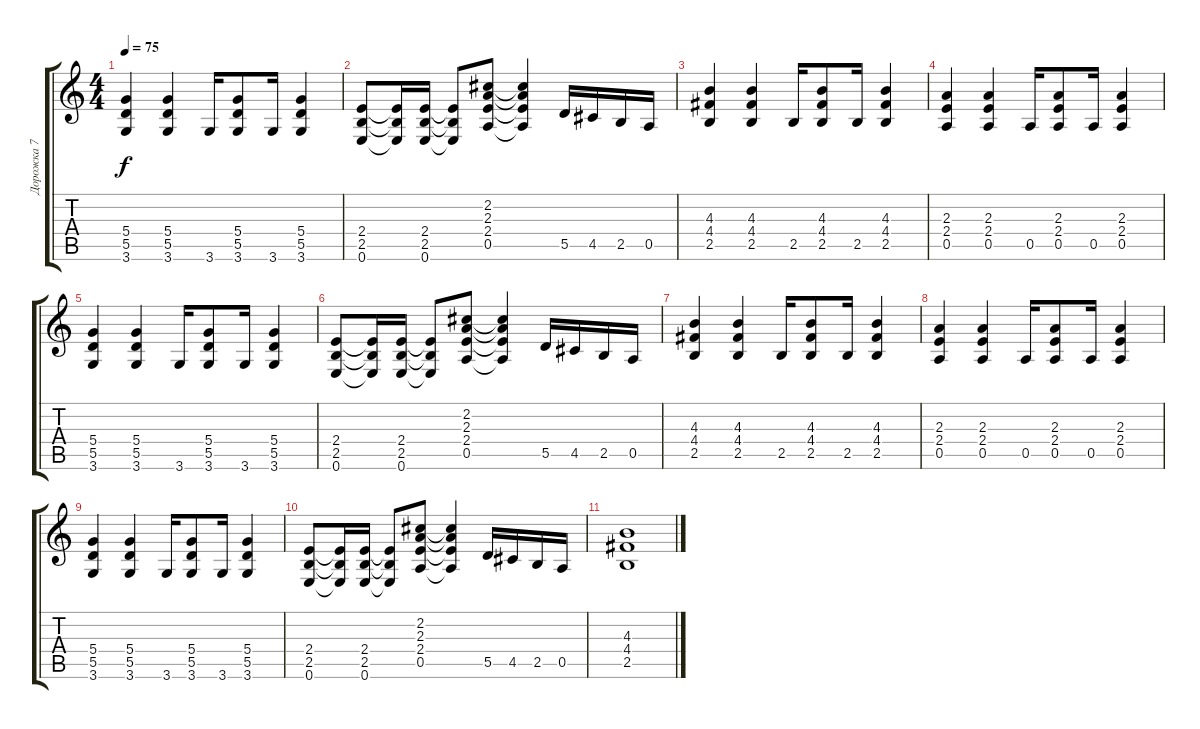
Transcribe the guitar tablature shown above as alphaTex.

\track ("Дорожка 7" "Дорожка 7") {instrument distortionguitar}
\staff {score tabs}
\tuning (E4 B3 G3 D3 A2 E2) {hide}
\ts (4 4)
\tempo 75
\clef g2
\ks c
(5.4 5.5 3.6).4{dy f} (5.4 5.5 3.6).4 3.6.16 (5.4 5.5 3.6).8 3.6.16 (5.4 5.5 3.6).4 |
(2.4 2.5 0.6).8 (2.4{t} 2.5{t} 0.6{t}).16 (2.4 2.5 0.6).16 (2.4{t} 2.5{t} 0.6{t}).8 (2.2 2.3 2.4 0.5).8 (2.2{t} 2.3{t} 2.4{t} 0.5{t}).4 5.5.16 4.5.16 2.5.16 0.5.16 |
(4.3 4.4 2.5).4 (4.3 4.4 2.5).4 2.5.16 (4.3 4.4 2.5).8 2.5.16 (4.3 4.4 2.5).4 |
(2.3 2.4 0.5).4 (2.3 2.4 0.5).4 0.5.16 (2.3 2.4 0.5).8 0.5.16 (2.3 2.4 0.5).4 |
(5.4 5.5 3.6).4 (5.4 5.5 3.6).4 3.6.16 (5.4 5.5 3.6).8 3.6.16 (5.4 5.5 3.6).4 |
(2.4 2.5 0.6).8 (2.4{t} 2.5{t} 0.6{t}).16 (2.4 2.5 0.6).16 (2.4{t} 2.5{t} 0.6{t}).8 (2.2 2.3 2.4 0.5).8 (2.2{t} 2.3{t} 2.4{t} 0.5{t}).4 5.5.16 4.5.16 2.5.16 0.5.16 |
(4.3 4.4 2.5).4 (4.3 4.4 2.5).4 2.5.16 (4.3 4.4 2.5).8 2.5.16 (4.3 4.4 2.5).4 |
(2.3 2.4 0.5).4 (2.3 2.4 0.5).4 0.5.16 (2.3 2.4 0.5).8 0.5.16 (2.3 2.4 0.5).4 |
(5.4 5.5 3.6).4 (5.4 5.5 3.6).4 3.6.16 (5.4 5.5 3.6).8 3.6.16 (5.4 5.5 3.6).4 |
(2.4 2.5 0.6).8 (2.4{t} 2.5{t} 0.6{t}).16 (2.4 2.5 0.6).16 (2.4{t} 2.5{t} 0.6{t}).8 (2.2 2.3 2.4 0.5).8 (2.2{t} 2.3{t} 2.4{t} 0.5{t}).4 5.5.16 4.5.16 2.5.16 0.5.16 |
(4.3 4.4 2.5).1
